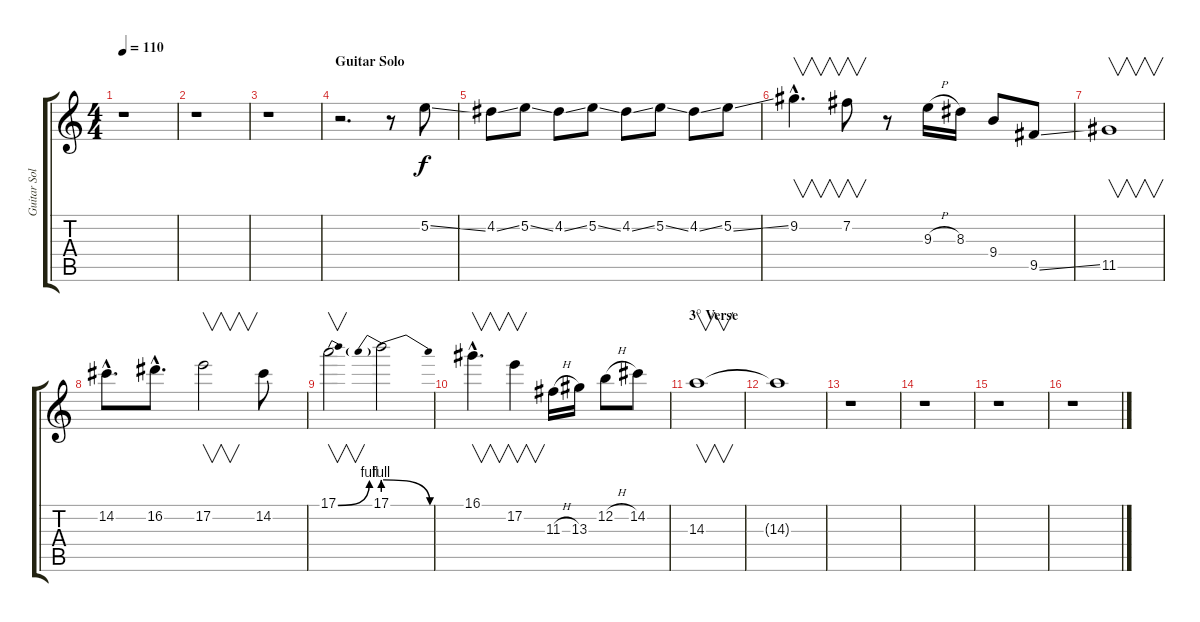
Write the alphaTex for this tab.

\track ("Guitar Solo" "Guitar Sol") {instrument overdrivenguitar}
\staff {score tabs}
\tuning (E4 B3 G3 D3 A2 E2) {hide}
\ts (4 4)
\tempo 110
\clef g2
\ks c
r.1{dy f} |
r.1 |
r.1 |
\section ("" "Guitar Solo")
r.2{d} r.8 5.2{ss}.8 |
4.2{ss}.8 5.2{ss}.8 4.2{ss}.8 5.2{ss}.8 4.2{ss}.8 5.2{ss}.8 4.2{ss}.8 5.2{ss}.8 |
9.2{hac}.4{v d} 7.2.8{v} r.8 9.3{h}.16 8.3.16 9.4.8 9.5{ss}.8 |
11.5.1{v} |
14.2{hac}.8{d} 16.2{hac}.8{d} 17.2.2{v} 14.2.8 |
17.1{be (bend 0 0 60 4)}.2{v} 17.1{be (prebendrelease 0 4 60 0)}.2 |
16.1{hac}.4{v d} 17.2.4{v} 11.3{h}.16 13.3.16 12.2{h}.8 14.2.8 |
\section ("" "3° Verse")
14.3.1{v} |
14.3{t}.1 |
r.1 |
r.1 |
r.1 |
r.1
